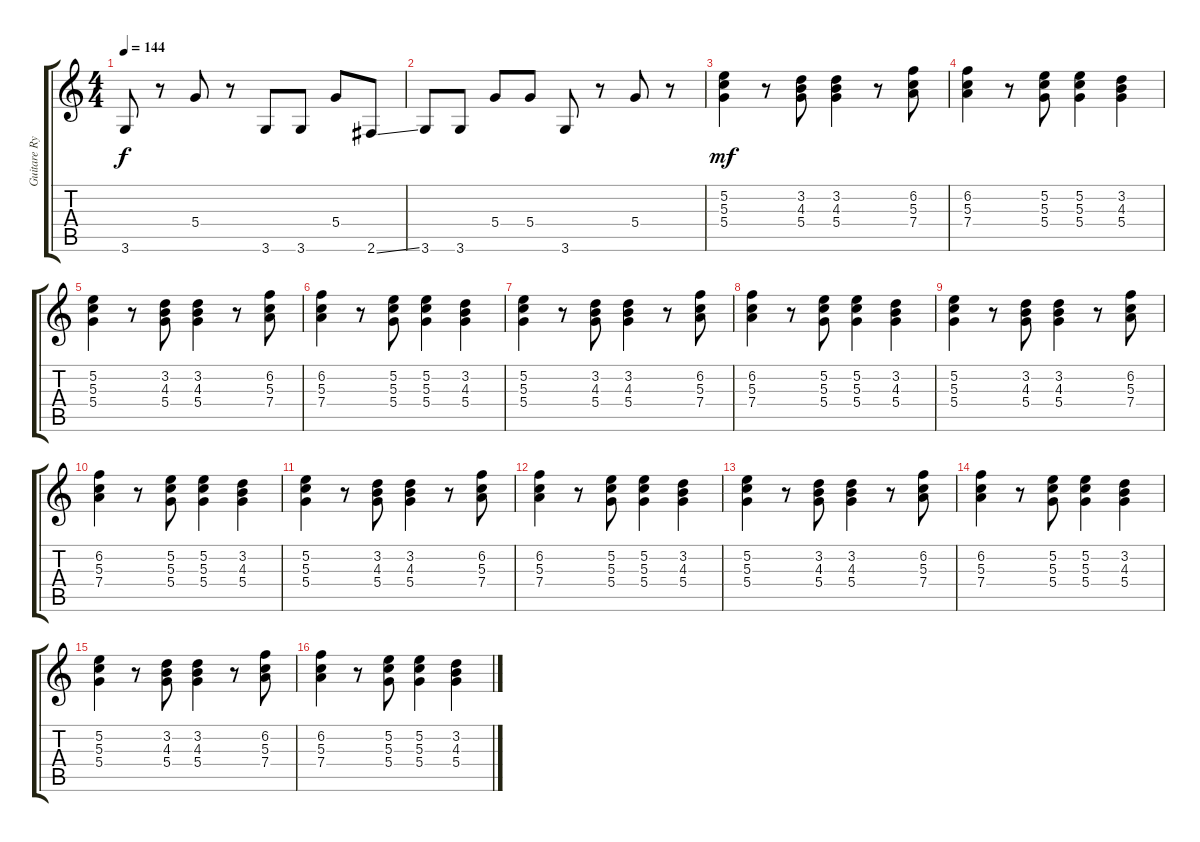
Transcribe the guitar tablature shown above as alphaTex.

\track ("Guitare Rythmique" "Guitare Ry") {instrument distortionguitar}
\staff {score tabs}
\tuning (E4 B3 G3 D3 A2 E2) {hide}
\ts (4 4)
\tempo 144
\clef g2
\ks c
3.6.8{dy f} r.8 5.4.8 r.8 3.6.8 3.6.8 5.4.8 2.6{ss}.8 |
3.6.8 3.6.8 5.4.8 5.4.8 3.6.8 r.8 5.4.8 r.8 |
(5.2 5.3 5.4).4{dy mf} r.8 (3.2 4.3 5.4).8 (3.2 4.3 5.4).4 r.8 (6.2 5.3 7.4).8 |
(6.2 5.3 7.4).4 r.8 (5.2 5.3 5.4).8 (5.2 5.3 5.4).4 (3.2 4.3 5.4).4 |
(5.2 5.3 5.4).4 r.8 (3.2 4.3 5.4).8 (3.2 4.3 5.4).4 r.8 (6.2 5.3 7.4).8 |
(6.2 5.3 7.4).4 r.8 (5.2 5.3 5.4).8 (5.2 5.3 5.4).4 (3.2 4.3 5.4).4 |
(5.2 5.3 5.4).4 r.8 (3.2 4.3 5.4).8 (3.2 4.3 5.4).4 r.8 (6.2 5.3 7.4).8 |
(6.2 5.3 7.4).4 r.8 (5.2 5.3 5.4).8 (5.2 5.3 5.4).4 (3.2 4.3 5.4).4 |
(5.2 5.3 5.4).4 r.8 (3.2 4.3 5.4).8 (3.2 4.3 5.4).4 r.8 (6.2 5.3 7.4).8 |
(6.2 5.3 7.4).4 r.8 (5.2 5.3 5.4).8 (5.2 5.3 5.4).4 (3.2 4.3 5.4).4 |
(5.2 5.3 5.4).4 r.8 (3.2 4.3 5.4).8 (3.2 4.3 5.4).4 r.8 (6.2 5.3 7.4).8 |
(6.2 5.3 7.4).4 r.8 (5.2 5.3 5.4).8 (5.2 5.3 5.4).4 (3.2 4.3 5.4).4 |
(5.2 5.3 5.4).4 r.8 (3.2 4.3 5.4).8 (3.2 4.3 5.4).4 r.8 (6.2 5.3 7.4).8 |
(6.2 5.3 7.4).4 r.8 (5.2 5.3 5.4).8 (5.2 5.3 5.4).4 (3.2 4.3 5.4).4 |
(5.2 5.3 5.4).4 r.8 (3.2 4.3 5.4).8 (3.2 4.3 5.4).4 r.8 (6.2 5.3 7.4).8 |
(6.2 5.3 7.4).4 r.8 (5.2 5.3 5.4).8 (5.2 5.3 5.4).4 (3.2 4.3 5.4).4
